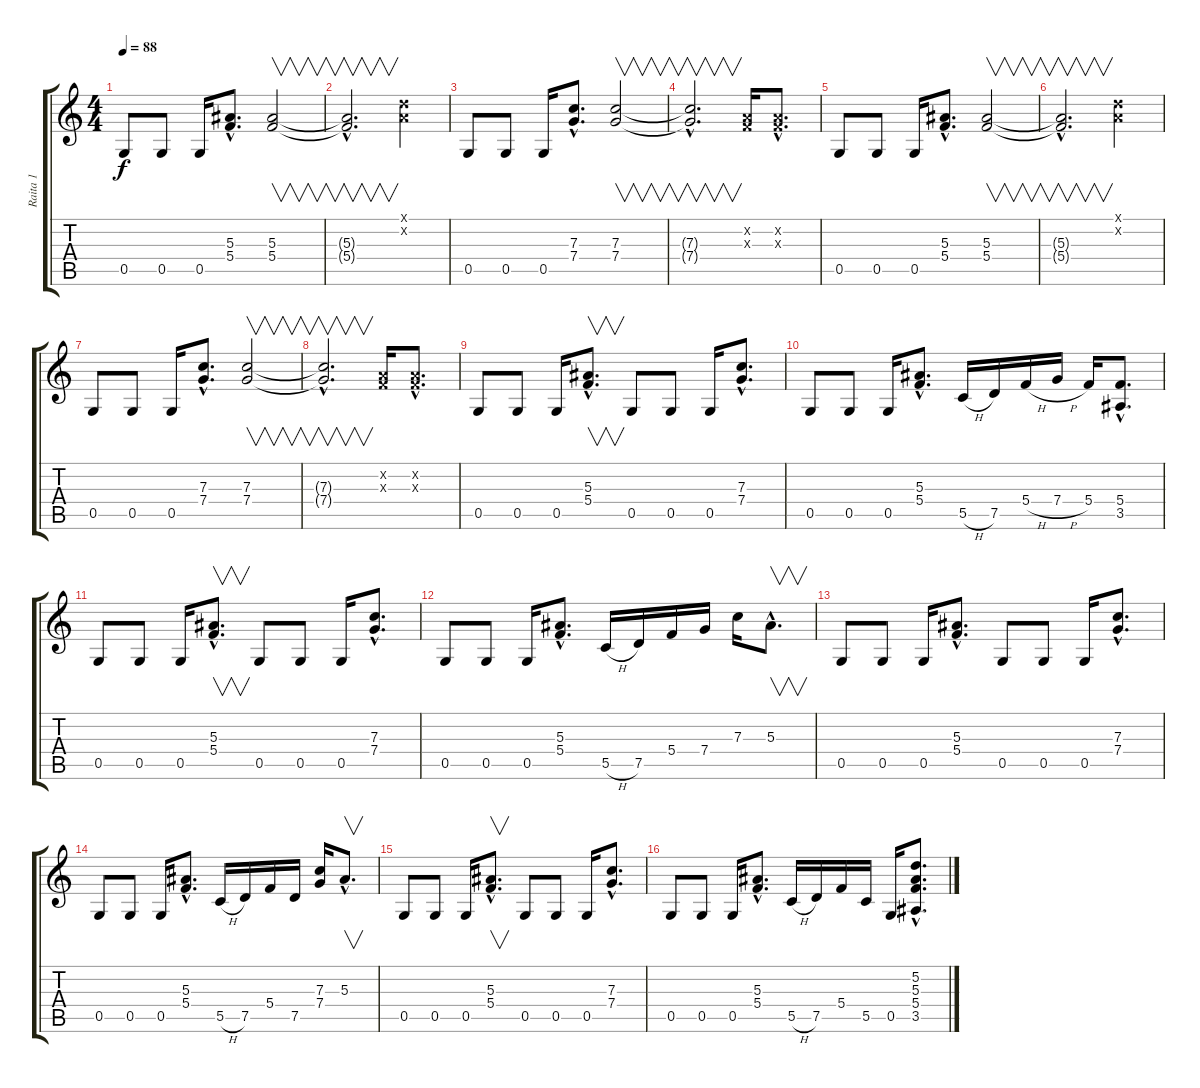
\track ("Raita 1" "Raita 1") {instrument distortionguitar}
\staff {score tabs}
\tuning (D4 A3 F3 C3 G2 D2) {hide}
\ts (4 4)
\tempo 88
\clef g2
\ks c
0.5.8{dy f instrument distortionguitar} 0.5.8 0.5.16 (5.3{hac} 5.4{hac}).8{d} (5.3 5.4).2{v} |
(5.3{hac t} 5.4{hac t}).2{v d} (0.1{x} 0.2{x}).4 |
0.5.8 0.5.8 0.5.16 (7.3{hac} 7.4{hac}).8{d} (7.3 7.4).2{v} |
(7.3{hac t} 7.4{hac t}).2{v d} (0.2{x} 0.3{x}).16 (0.2{hac x} 0.3{hac x}).8{d} |
0.5.8 0.5.8 0.5.16 (5.3{hac} 5.4{hac}).8{d} (5.3 5.4).2{v} |
(5.3{hac t} 5.4{hac t}).2{v d} (0.1{x} 0.2{x}).4 |
0.5.8 0.5.8 0.5.16 (7.3{hac} 7.4{hac}).8{d} (7.3 7.4).2{v} |
(7.3{hac t} 7.4{hac t}).2{v d} (0.2{x} 0.3{x}).16 (0.2{hac x} 0.3{hac x}).8{d} |
0.5.8 0.5.8 0.5.16 (5.3{hac} 5.4{hac}).8{v d} 0.5.8 0.5.8 0.5.16 (7.3{hac} 7.4{hac}).8{d} |
0.5.8 0.5.8 0.5.16 (5.3{hac} 5.4{hac}).8{d} 5.5{h}.16 7.5.16 5.4{h}.16 7.4{h}.16 5.4.16 (5.4{hac} 3.5{hac}).8{d} |
0.5.8 0.5.8 0.5.16 (5.3{hac} 5.4{hac}).8{v d} 0.5.8 0.5.8 0.5.16 (7.3{hac} 7.4{hac}).8{d} |
0.5.8 0.5.8 0.5.16 (5.3{hac} 5.4{hac}).8{d} 5.5{h}.16 7.5.16 5.4.16 7.4.16 7.3.16 5.3{hac}.8{v d} |
0.5.8 0.5.8 0.5.16 (5.3{hac} 5.4{hac}).8{d} 0.5.8 0.5.8 0.5.16 (7.3{hac} 7.4{hac}).8{d} |
0.5.8 0.5.8 0.5.16 (5.3{hac} 5.4{hac}).8{d} 5.5{h}.16 7.5.16 5.4.16 7.5.16 (7.3 7.4).16 5.3{hac}.8{v d} |
0.5.8 0.5.8 0.5.16 (5.3{hac} 5.4{hac}).8{v d} 0.5.8 0.5.8 0.5.16 (7.3{hac} 7.4{hac}).8{d} |
0.5.8 0.5.8 0.5.16 (5.3{hac} 5.4{hac}).8{d} 5.5{h}.16 7.5.16 5.4.16 5.5.16 0.5.16 (5.2{hac} 5.3{hac} 5.4{hac} 3.5{hac}).8{d}
